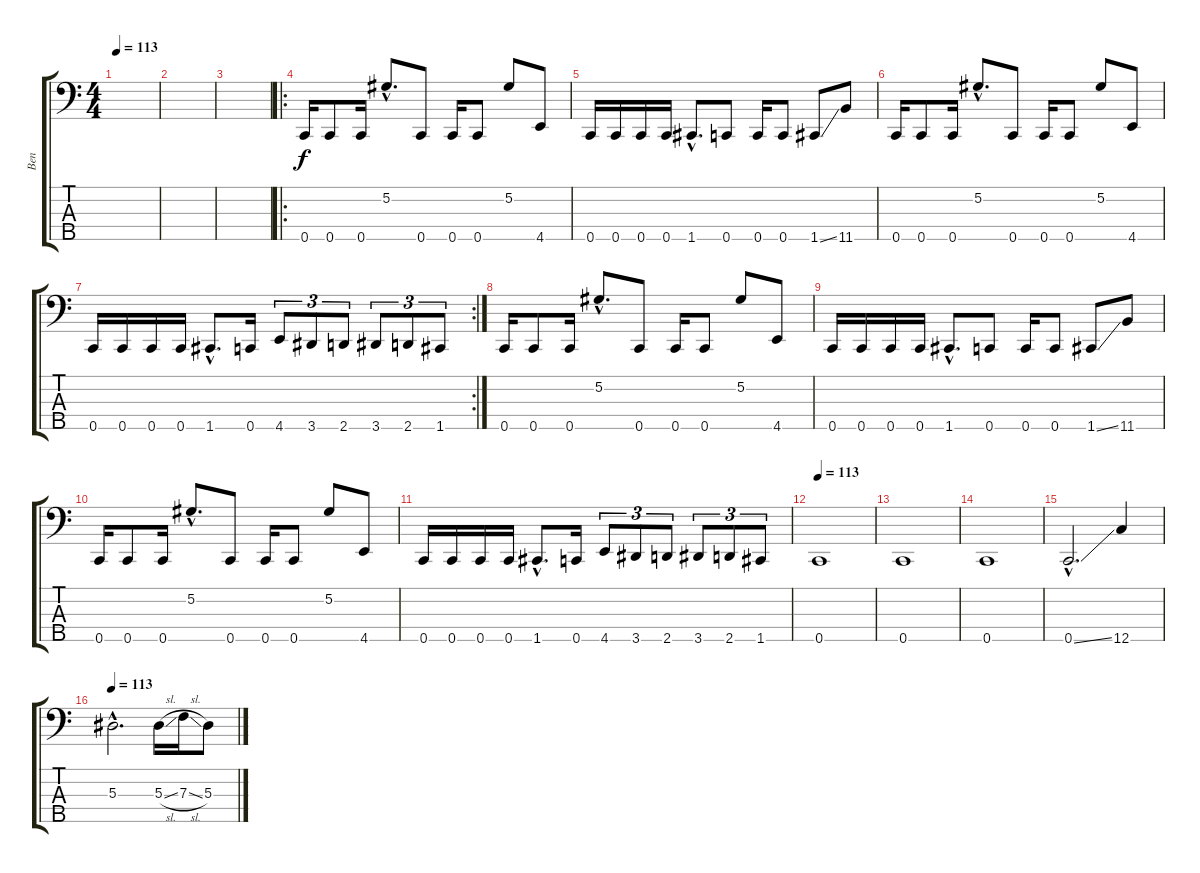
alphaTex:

\track ("Ben" "Ben") {instrument electricbassfinger}
\staff {score tabs}
\tuning (Ab2 Eb2 Bb1 F1 C1) {hide}
\ts (4 4)
\tempo 113
\clef f4
\ks c
|
|
|
\ro
0.5.16{instrument electricbasspick} 0.5.8 0.5.16 5.2{hac}.8{d} 0.5.8 0.5.16 0.5.8 5.2.8 4.5.8 |
0.5.16 0.5.16 0.5.16 0.5.16 1.5{hac}.8{d} 0.5.8 0.5.16 0.5.8 1.5{ss}.8 11.5.8 |
0.5.16{instrument electricbasspick} 0.5.8 0.5.16 5.2{hac}.8{d} 0.5.8 0.5.16 0.5.8 5.2.8 4.5.8 |
\rc 2
0.5.16 0.5.16 0.5.16 0.5.16 1.5{hac}.8{d} 0.5.16 4.5.8{tu (3 2)} 3.5.8{tu (3 2)} 2.5.8{tu (3 2)} 3.5.8{tu (3 2)} 2.5.8{tu (3 2)} 1.5.8{tu (3 2)} |
0.5.16{instrument electricbasspick} 0.5.8 0.5.16 5.2{hac}.8{d} 0.5.8 0.5.16 0.5.8 5.2.8 4.5.8 |
0.5.16 0.5.16 0.5.16 0.5.16 1.5{hac}.8{d} 0.5.8 0.5.16 0.5.8 1.5{ss}.8 11.5.8 |
0.5.16{instrument electricbasspick} 0.5.8 0.5.16 5.2{hac}.8{d} 0.5.8 0.5.16 0.5.8 5.2.8 4.5.8 |
0.5.16 0.5.16 0.5.16 0.5.16 1.5{hac}.8{d} 0.5.16 4.5.8{tu (3 2)} 3.5.8{tu (3 2)} 2.5.8{tu (3 2)} 3.5.8{tu (3 2)} 2.5.8{tu (3 2)} 1.5.8{tu (3 2)} |
\tempo 113
0.5.1 |
0.5.1 |
0.5.1 |
0.5{ss hac}.2{d} 12.5.4 |
\tempo 113
5.3{hac}.2{d} 5.3{sl}.16 7.3{sl}.16 5.3.8
